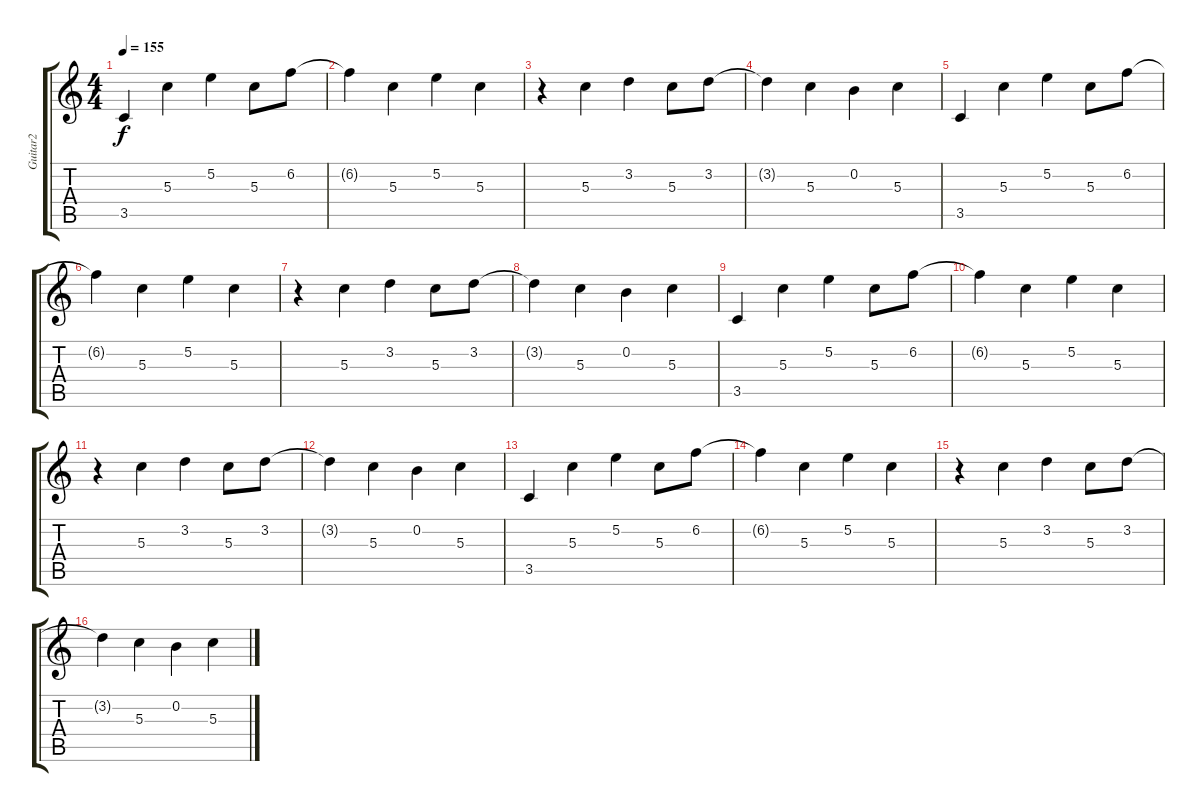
\track ("Guitar2" "Guitar2") {instrument overdrivenguitar}
\staff {score tabs}
\tuning (E4 B3 G3 D3 A2 E2) {hide}
\ts (4 4)
\tempo 155
\clef g2
\ks c
3.5.4{dy f} 5.3.4 5.2.4 5.3.8 6.2.8 |
6.2{t}.4 5.3.4 5.2.4 5.3.4 |
r.4 5.3.4 3.2.4 5.3.8 3.2.8 |
3.2{t}.4 5.3.4 0.2.4 5.3.4 |
3.5.4 5.3.4 5.2.4 5.3.8 6.2.8 |
6.2{t}.4 5.3.4 5.2.4 5.3.4 |
r.4 5.3.4 3.2.4 5.3.8 3.2.8 |
3.2{t}.4 5.3.4 0.2.4 5.3.4 |
3.5.4 5.3.4 5.2.4 5.3.8 6.2.8 |
6.2{t}.4 5.3.4 5.2.4 5.3.4 |
r.4 5.3.4 3.2.4 5.3.8 3.2.8 |
3.2{t}.4 5.3.4 0.2.4 5.3.4 |
3.5.4 5.3.4 5.2.4 5.3.8 6.2.8 |
6.2{t}.4 5.3.4 5.2.4 5.3.4 |
r.4 5.3.4 3.2.4 5.3.8 3.2.8 |
3.2{t}.4 5.3.4 0.2.4 5.3.4
